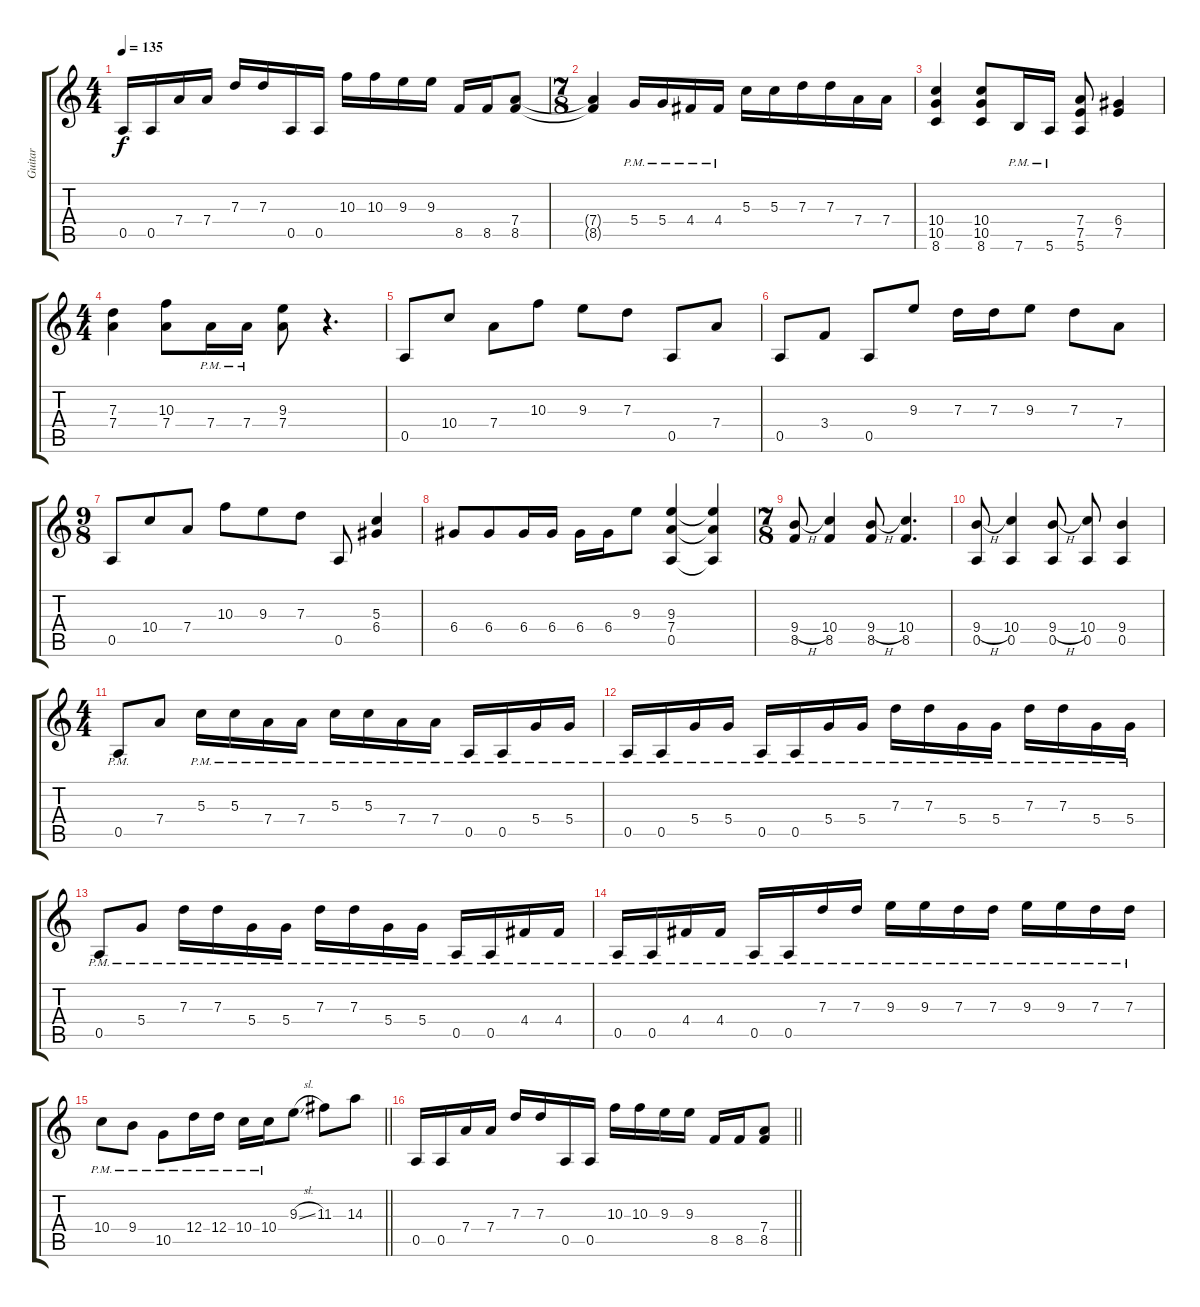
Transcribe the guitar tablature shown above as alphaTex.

\track ("Guitar" "Guitar") {instrument electricguitarclean}
\staff {score tabs}
\tuning (E4 B3 G3 D3 A2 E2) {hide}
\ts (4 4)
\tempo 135
\clef g2
\ks c
0.5.16{dy f} 0.5.16 7.4.16 7.4.16 7.3.16 7.3.16 0.5.16 0.5.16 10.3.16 10.3.16 9.3.16 9.3.16 8.5.16 8.5.16 (7.4 8.5).8 |
\ts (7 8)
(7.4{t} 8.5{t}).4 5.4{pm}.16 5.4{pm}.16 4.4{pm}.16 4.4{pm}.16 5.3.16 5.3.16 7.3.16 7.3.16 7.4.16 7.4.16 |
(10.4 10.5 8.6).4 (10.4 10.5 8.6).8 7.6{pm}.16 5.6{pm}.16 (7.4 7.5 5.6).8 (6.4 7.5).4 |
\ts (4 4)
(7.3 7.4).4 (10.3 7.4).8 7.4{pm}.16 7.4{pm}.16 (9.3 7.4).8 r.4{d} |
0.5.8 10.4.8 7.4.8 10.3.8 9.3.8 7.3.8 0.5.8 7.4.8 |
0.5.8 3.4.8 0.5.8 9.3.8 7.3.16 7.3.16 9.3.8 7.3.8 7.4.8 |
\ts (9 8)
0.5.8 10.4.8 7.4.8 10.3.8 9.3.8 7.3.8 0.5.8 (5.3 6.4).4 |
6.4.8 6.4.8 6.4.16 6.4.16 6.4.16 6.4.16 9.3.8 (9.3 7.4 0.5).4 (9.3{t} 7.4{t} 0.5{t}).4 |
\ts (7 8)
(9.4{h} 8.5).8 (10.4 8.5).4 (9.4{h} 8.5).8 (10.4 8.5).4{d} |
(9.4{h} 0.5).8 (10.4 0.5).4 (9.4{h} 0.5).8 (10.4 0.5).8 (9.4 0.5).4 |
\ts (4 4)
0.5{pm}.8 7.4.8 5.3{pm}.16 5.3{pm}.16 7.4{pm}.16 7.4{pm}.16 5.3{pm}.16 5.3{pm}.16 7.4{pm}.16 7.4{pm}.16 0.5{pm}.16 0.5{pm}.16 5.4{pm}.16 5.4{pm}.16 |
0.5{pm}.16 0.5{pm}.16 5.4{pm}.16 5.4{pm}.16 0.5{pm}.16 0.5{pm}.16 5.4{pm}.16 5.4{pm}.16 7.3{pm}.16 7.3{pm}.16 5.4{pm}.16 5.4{pm}.16 7.3{pm}.16 7.3{pm}.16 5.4{pm}.16 5.4{pm}.16 |
0.5{pm}.8 5.4{pm}.8 7.3{pm}.16 7.3{pm}.16 5.4{pm}.16 5.4{pm}.16 7.3{pm}.16 7.3{pm}.16 5.4{pm}.16 5.4{pm}.16 0.5{pm}.16 0.5{pm}.16 4.4{pm}.16 4.4{pm}.16 |
0.5{pm}.16 0.5{pm}.16 4.4{pm}.16 4.4{pm}.16 0.5{pm}.16 0.5{pm}.16 7.3{pm}.16 7.3{pm}.16 9.3{pm}.16 9.3{pm}.16 7.3{pm}.16 7.3{pm}.16 9.3{pm}.16 9.3{pm}.16 7.3{pm}.16 7.3{pm}.16 |
\barLineRight lightlight
10.4{pm}.8 9.4{pm}.8 10.5{pm}.8 12.4{pm}.16 12.4{pm}.16 10.4{pm}.16 10.4{pm}.16 9.3{sl}.8 11.3.8 14.3.8 |
\barLineRight lightlight
0.5.16 0.5.16 7.4.16 7.4.16 7.3.16 7.3.16 0.5.16 0.5.16 10.3.16 10.3.16 9.3.16 9.3.16 8.5.16 8.5.16 (7.4 8.5).8
